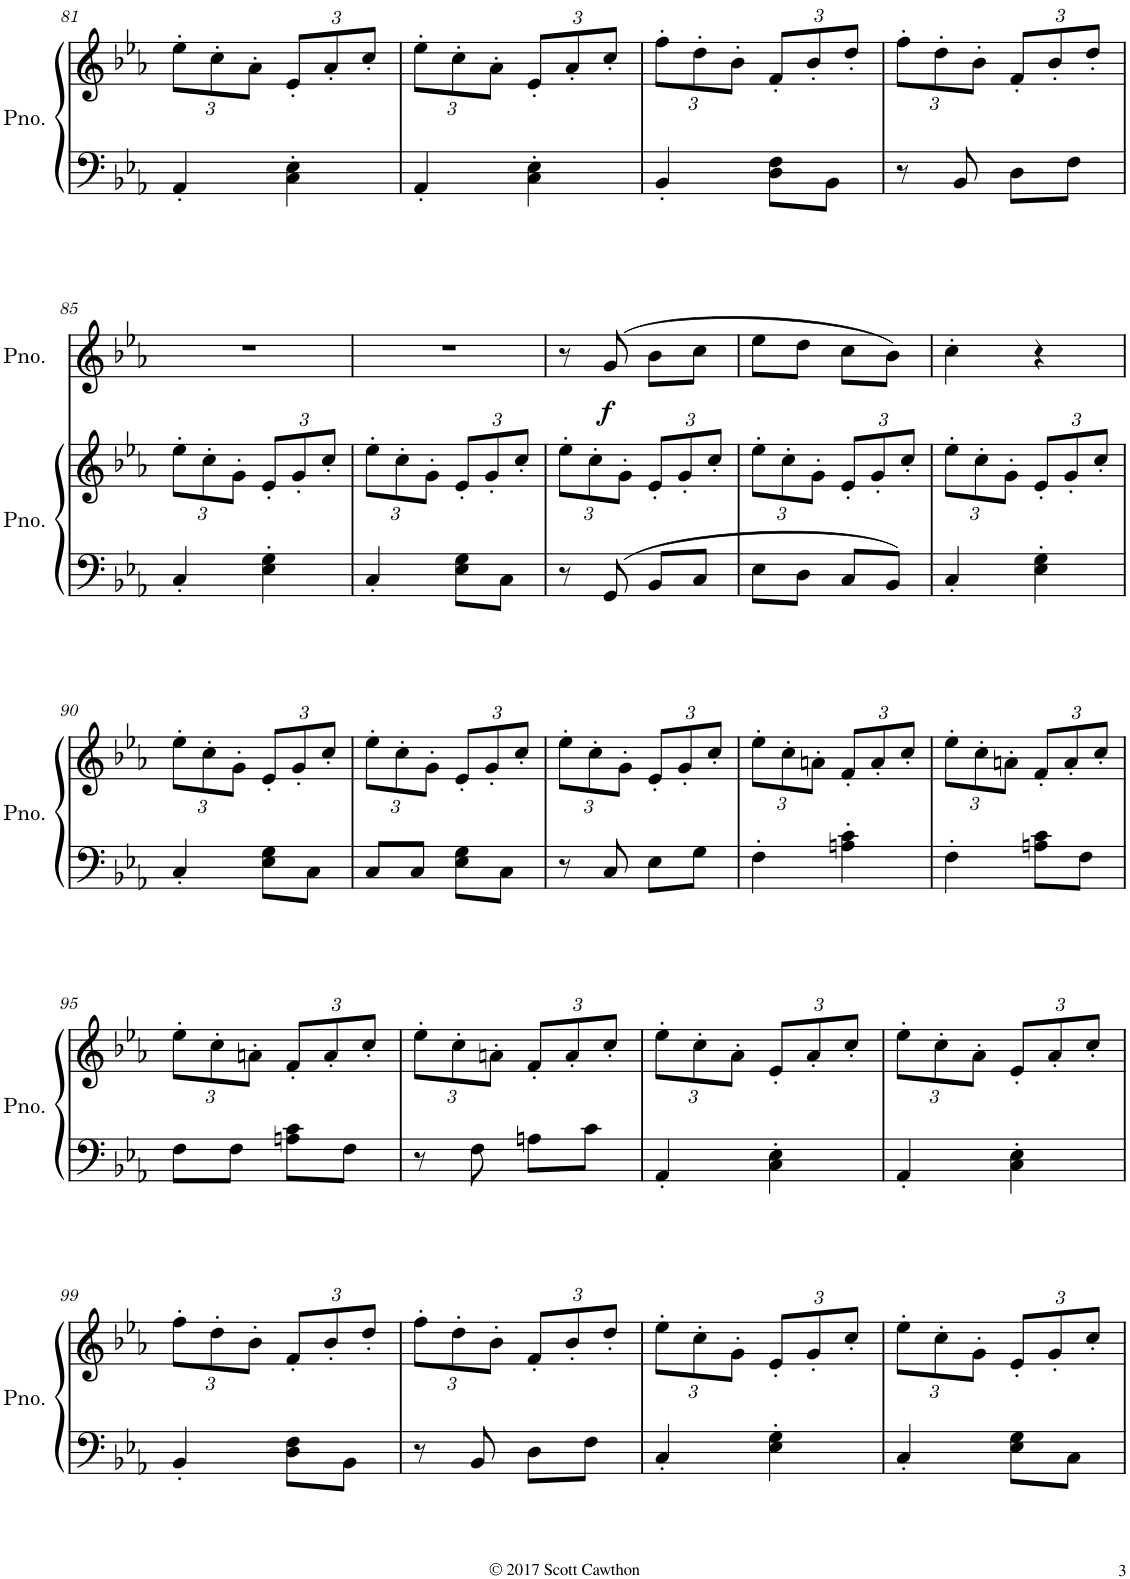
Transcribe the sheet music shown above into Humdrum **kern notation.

**kern	**kern	**kern	**dynam
*part2	*part2	*part1	*part1
*staff3	*staff2	*staff1	*staff1
*I"Piano	*	*I"Piano	*
*I'Pno.	*	*I'Pno.	*
!!LO:PB:g=z
*clefF4	*clefG2	*clefG2	*
*k[b-e-a-]	*k[b-e-a-]	*k[b-e-a-]	*
*M2/4	*M2/4	*M2/4	*
*	*Xbrackettup	*	*
=81	=81	=81	=81
4AA-'/	12ee-'\L	2r	.
.	12cc'\	.	.
.	12a-'\J	.	.
4C\' 4E-\'	12e-'/L	.	.
.	12a-'/	.	.
.	12cc'/J	.	.
=82	=82	=82	=82
4AA-'/	12ee-'\L	2r	.
.	12cc'\	.	.
.	12a-'\J	.	.
4C\' 4E-\'	12e-'/L	.	.
.	12a-'/	.	.
.	12cc'/J	.	.
=83	=83	=83	=83
4BB-'/	12ff'\L	2r	.
.	12dd'\	.	.
.	12b-'\J	.	.
8D\ 8F\L	12f'/L	.	.
.	12b-'/	.	.
8BB-\J	.	.	.
.	12dd'/J	.	.
=84	=84	=84	=84
8r	12ff'\L	2r	.
.	12dd'\	.	.
8BB-/	.	.	.
.	12b-'\J	.	.
8D\L	12f'/L	.	.
.	12b-'/	.	.
8F\J	.	.	.
.	12dd'/J	.	.
!!LO:LB:g=z
=85	=85	=85	=85
4C'/	12ee-'\L	2r	.
.	12cc'\	.	.
.	12g'\J	.	.
4E-\' 4G\'	12e-'/L	.	.
.	12g'/	.	.
.	12cc'/J	.	.
=86	=86	=86	=86
4C'/	12ee-'\L	2r	.
.	12cc'\	.	.
.	12g'\J	.	.
8E-\ 8G\L	12e-'/L	.	.
.	12g'/	.	.
8C\J	.	.	.
.	12cc'/J	.	.
=87	=87	=87	=87
8r	12ee-'\L	8r	.
.	12cc'\	.	.
!	!	!	!LO:DY:b
8GG/	.	(8g/	f
.	12g'\J	.	.
8BB-/L	12e-'/L	8b-\L	.
.	12g'/	.	.
8C/J	.	8cc\J	.
.	12cc'/J	.	.
=88	=88	=88	=88
8E-\L	12ee-'\L	8ee-\L	.
.	12cc'\	.	.
8D\J	.	8dd\J	.
.	12g'\J	.	.
8C/L	12e-'/L	8cc\L	.
.	12g'/	.	.
8BB-/J	.	8b-\J)	.
.	12cc'/J	.	.
=89	=89	=89	=89
4C'/	12ee-'\L	4cc'\	.
.	12cc'\	.	.
.	12g'\J	.	.
4E-\' 4G\'	12e-'/L	4r	.
.	12g'/	.	.
.	12cc'/J	.	.
!!LO:LB:g=z
=90	=90	=90	=90
4C'/	12ee-'\L	2r	.
.	12cc'\	.	.
.	12g'\J	.	.
8E-\ 8G\L	12e-'/L	.	.
.	12g'/	.	.
8C\J	.	.	.
.	12cc'/J	.	.
=91	=91	=91	=91
8C/L	12ee-'\L	2r	.
.	12cc'\	.	.
8C/J	.	.	.
.	12g'\J	.	.
8E-\ 8G\L	12e-'/L	.	.
.	12g'/	.	.
8C\J	.	.	.
.	12cc'/J	.	.
=92	=92	=92	=92
8r	12ee-'\L	2r	.
.	12cc'\	.	.
8C/	.	.	.
.	12g'\J	.	.
8E-\L	12e-'/L	.	.
.	12g'/	.	.
8G\J	.	.	.
.	12cc'/J	.	.
=93	=93	=93	=93
4F'\	12ee-'\L	2r	.
.	12cc'\	.	.
.	12an'\J	.	.
4An\' 4c\'	12f'/L	.	.
.	12a'/	.	.
.	12cc'/J	.	.
=94	=94	=94	=94
4F'\	12ee-'\L	2r	.
.	12cc'\	.	.
.	12an'\J	.	.
8An\ 8c\L	12f'/L	.	.
.	12a'/	.	.
8F\J	.	.	.
.	12cc'/J	.	.
!!LO:LB:g=z
=95	=95	=95	=95
8F\L	12ee-'\L	2r	.
.	12cc'\	.	.
8F\J	.	.	.
.	12an'\J	.	.
8An\ 8c\L	12f'/L	.	.
.	12a'/	.	.
8F\J	.	.	.
.	12cc'/J	.	.
=96	=96	=96	=96
8r	12ee-'\L	2r	.
.	12cc'\	.	.
8F\	.	.	.
.	12an'\J	.	.
8An\L	12f'/L	.	.
.	12a'/	.	.
8c\J	.	.	.
.	12cc'/J	.	.
=97	=97	=97	=97
4AA-'/	12ee-'\L	2r	.
.	12cc'\	.	.
.	12a-'\J	.	.
4C\' 4E-\'	12e-'/L	.	.
.	12a-'/	.	.
.	12cc'/J	.	.
=98	=98	=98	=98
4AA-'/	12ee-'\L	2r	.
.	12cc'\	.	.
.	12a-'\J	.	.
4C\' 4E-\'	12e-'/L	.	.
.	12a-'/	.	.
.	12cc'/J	.	.
!!LO:LB:g=z
=99	=99	=99	=99
4BB-'/	12ff'\L	2r	.
.	12dd'\	.	.
.	12b-'\J	.	.
8D\ 8F\L	12f'/L	.	.
.	12b-'/	.	.
8BB-\J	.	.	.
.	12dd'/J	.	.
=100	=100	=100	=100
8r	12ff'\L	2r	.
.	12dd'\	.	.
8BB-/	.	.	.
.	12b-'\J	.	.
8D\L	12f'/L	.	.
.	12b-'/	.	.
8F\J	.	.	.
.	12dd'/J	.	.
=101	=101	=101	=101
4C'/	12ee-'\L	2r	.
.	12cc'\	.	.
.	12g'\J	.	.
4E-\' 4G\'	12e-'/L	.	.
.	12g'/	.	.
.	12cc'/J	.	.
=102	=102	=102	=102
4C'/	12ee-'\L	2r	.
.	12cc'\	.	.
.	12g'\J	.	.
8E-\ 8G\L	12e-'/L	.	.
.	12g'/	.	.
8C\J	.	.	.
.	12cc'/J	.	.
=	=	=	=
*-	*-	*-	*-
